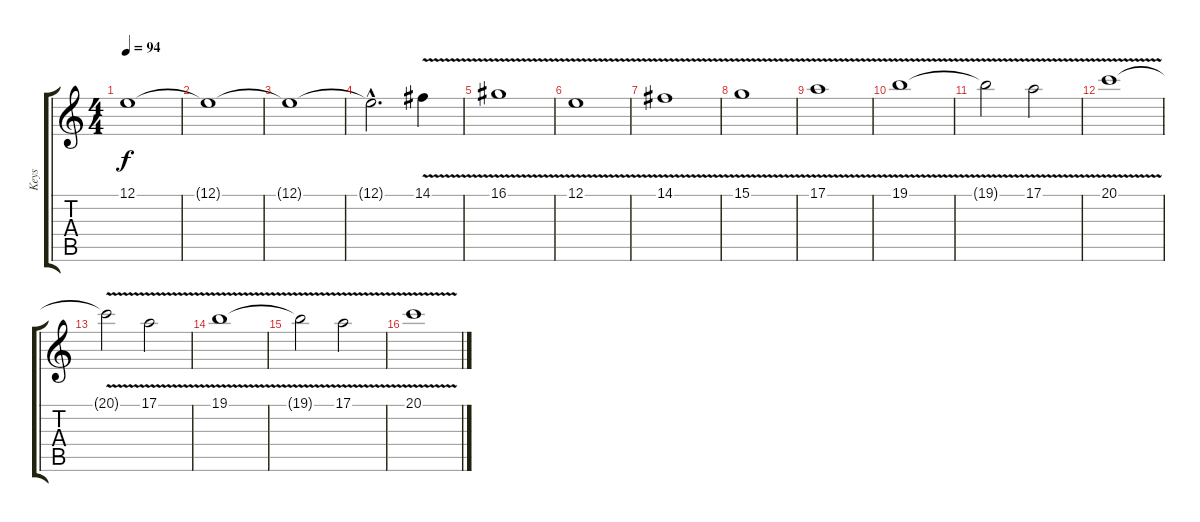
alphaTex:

\track ("Keys" "Keys") {instrument flute}
\staff {score tabs}
\tuning (E4 B3 G3 D3 A2 E2) {hide}
\ts (4 4)
\tempo 94
\clef g2
\ks c
12.1{t}.1{dy f} |
12.1{t}.1 |
12.1{t}.1 |
12.1{hac t}.2{d} 14.1{v}.4 |
16.1{v}.1 |
12.1{v}.1 |
14.1{v}.1 |
15.1{v}.1 |
17.1{v}.1 |
19.1{v}.1{volume 12 instrument choiraahs} |
19.1{t}.2 17.1{v}.2 |
20.1{v}.1 |
20.1{t}.2 17.1{v}.2 |
19.1{v}.1{volume 12 instrument choiraahs} |
19.1{t}.2 17.1{v}.2 |
20.1{v}.1
